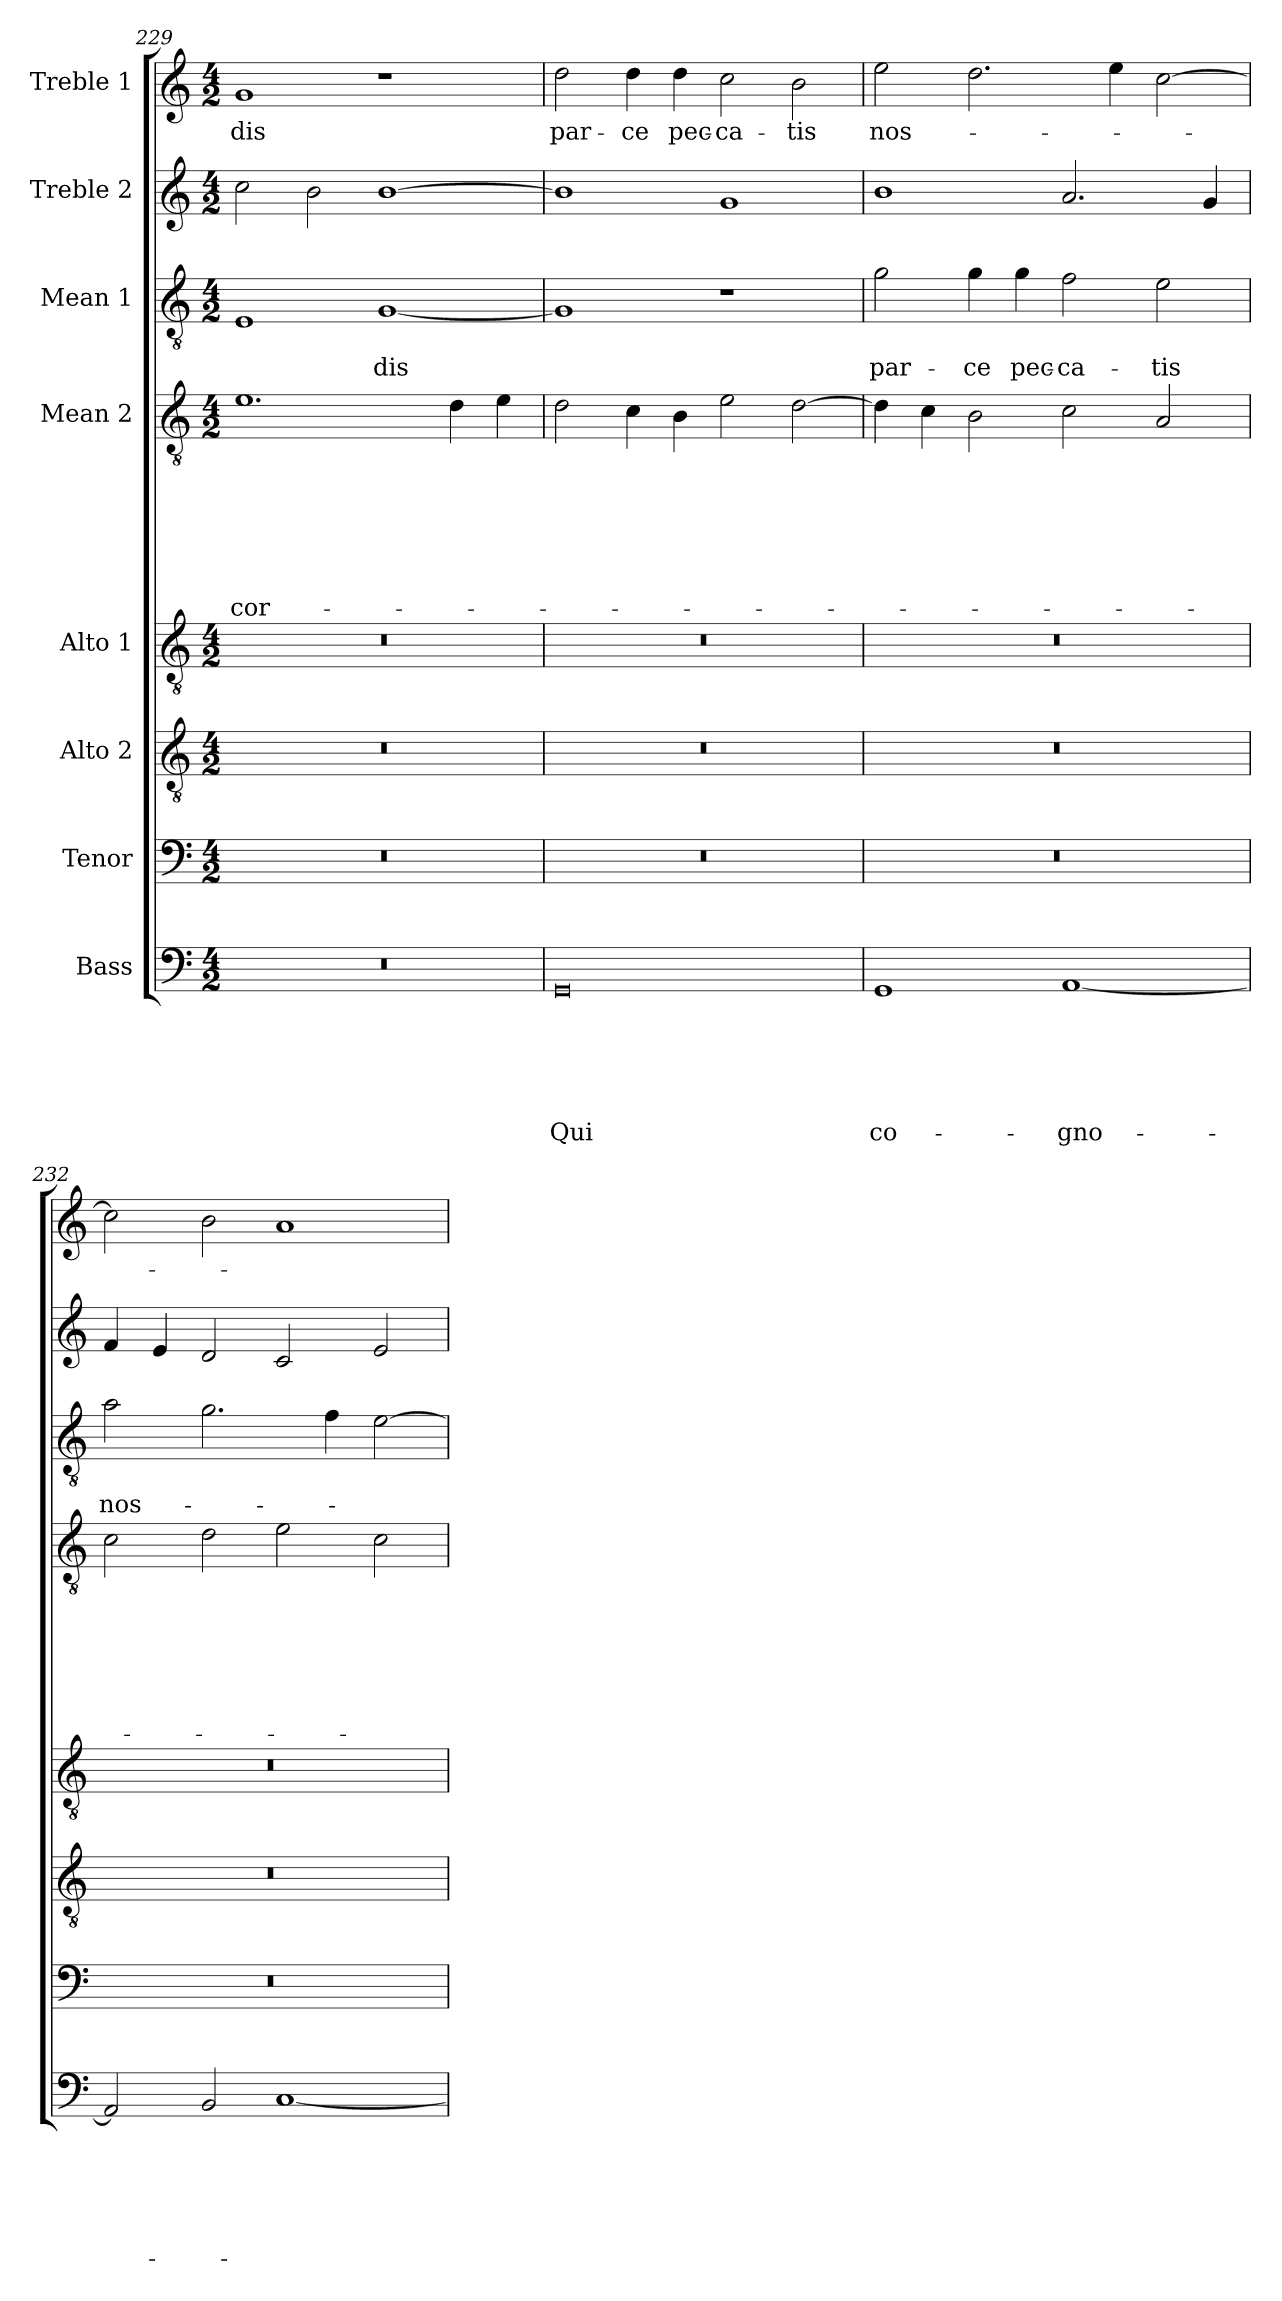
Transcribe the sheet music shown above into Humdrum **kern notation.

**kern	**text	**text	**text	**text	**text	**text	**kern	**kern	**kern	**kern	**text	**text	**text	**text	**text	**text	**text	**kern	**text	**text	**kern	**kern	**text
*part8	*part8	*part8	*part8	*part8	*part8	*part8	*part7	*part6	*part5	*part4	*part4	*part4	*part4	*part4	*part4	*part4	*part4	*part3	*part3	*part3	*part2	*part1	*part1
*staff8	*staff8	*staff8	*staff8	*staff8	*staff8	*staff8	*staff7	*staff6	*staff5	*staff4	*staff4	*staff4	*staff4	*staff4	*staff4	*staff4	*staff4	*staff3	*staff3	*staff3	*staff2	*staff1	*staff1
*I"Bass	*	*	*	*	*	*	*I"Tenor	*I"Alto 2	*I"Alto 1	*I"Mean 2	*	*	*	*	*	*	*	*I"Mean 1	*	*	*I"Treble 2	*I"Treble 1	*
*clefF4	*	*	*	*	*	*	*clefF4	*clefGv2	*clefGv2	*clefGv2	*	*	*	*	*	*	*	*clefGv2	*	*	*clefG2	*clefG2	*
*k[]	*	*	*	*	*	*	*k[]	*k[]	*k[]	*k[]	*	*	*	*	*	*	*	*k[]	*	*	*k[]	*k[]	*
*C:	*	*	*	*	*	*	*C:	*C:	*C:	*C:	*	*	*	*	*	*	*	*C:	*	*	*C:	*C:	*
*M4/2	*	*	*	*	*	*	*M4/2	*M4/2	*M4/2	*M4/2	*	*	*	*	*	*	*	*M4/2	*	*	*M4/2	*M4/2	*
=229	=229	=229	=229	=229	=229	=229	=229	=229	=229	=229	=229	=229	=229	=229	=229	=229	=229	=229	=229	=229	=229	=229	=229
0r	.	.	.	.	.	.	0r	0r	0r	1.e	.	.	.	.	.	.	cor-	1E	.	.	2cc\	1g	-dis
.	.	.	.	.	.	.	.	.	.	.	.	.	.	.	.	.	.	.	.	.	2b\	.	.
.	.	.	.	.	.	.	.	.	.	.	.	.	.	.	.	.	.	[1G	.	-dis	[1b	1r	.
.	.	.	.	.	.	.	.	.	.	4d\	.	.	.	.	.	.	.	.	.	.	.	.	.
.	.	.	.	.	.	.	.	.	.	4e\	.	.	.	.	.	.	.	.	.	.	.	.	.
=230	=230	=230	=230	=230	=230	=230	=230	=230	=230	=230	=230	=230	=230	=230	=230	=230	=230	=230	=230	=230	=230	=230	=230
0GG	.	.	.	.	.	Qui	0r	0r	0r	2d\	.	.	.	.	.	.	.	1G]	.	.	1b]	2dd\	par-
.	.	.	.	.	.	.	.	.	.	4c\	.	.	.	.	.	.	.	.	.	.	.	4dd\	-ce
.	.	.	.	.	.	.	.	.	.	4B\	.	.	.	.	.	.	.	.	.	.	.	4dd\	pec-
.	.	.	.	.	.	.	.	.	.	2e\	.	.	.	.	.	.	.	1r	.	.	1g	2cc\	-ca-
.	.	.	.	.	.	.	.	.	.	[2d\	.	.	.	.	.	.	.	.	.	.	.	2b\	-tis
=231	=231	=231	=231	=231	=231	=231	=231	=231	=231	=231	=231	=231	=231	=231	=231	=231	=231	=231	=231	=231	=231	=231	=231
1GG	.	.	.	.	.	co-	0r	0r	0r	4d\]	.	.	.	.	.	.	.	2g\	.	par-	1b	2ee\	nos-
.	.	.	.	.	.	.	.	.	.	4c\	.	.	.	.	.	.	.	.	.	.	.	.	.
.	.	.	.	.	.	.	.	.	.	2B\	.	.	.	.	.	.	.	4g\	.	-ce	.	2.dd\	.
.	.	.	.	.	.	.	.	.	.	.	.	.	.	.	.	.	.	4g\	.	pec-	.	.	.
[1AA	.	.	.	.	.	-gno-	.	.	.	2c\	.	.	.	.	.	.	.	2f\	.	-ca-	2.a/	.	.
.	.	.	.	.	.	.	.	.	.	.	.	.	.	.	.	.	.	.	.	.	.	4ee\	.
.	.	.	.	.	.	.	.	.	.	2A/	.	.	.	.	.	.	.	2e\	.	-tis	.	[2cc\	.
.	.	.	.	.	.	.	.	.	.	.	.	.	.	.	.	.	.	.	.	.	4g/	.	.
=232	=232	=232	=232	=232	=232	=232	=232	=232	=232	=232	=232	=232	=232	=232	=232	=232	=232	=232	=232	=232	=232	=232	=232
2AA/]	.	.	.	.	.	.	0r	0r	0r	2c\	.	.	.	.	.	.	.	2a\	.	nos-	4f/	2cc\]	.
.	.	.	.	.	.	.	.	.	.	.	.	.	.	.	.	.	.	.	.	.	4e/	.	.
2BB/	.	.	.	.	.	.	.	.	.	2d\	.	.	.	.	.	.	.	2.g\	.	.	2d/	2b\	.
[1C	.	.	.	.	.	.	.	.	.	2e\	.	.	.	.	.	.	.	.	.	.	2c/	1a	.
.	.	.	.	.	.	.	.	.	.	.	.	.	.	.	.	.	.	4f\	.	.	.	.	.
.	.	.	.	.	.	.	.	.	.	2c\	.	.	.	.	.	.	.	[2e\	.	.	2e/	.	.
=	=	=	=	=	=	=	=	=	=	=	=	=	=	=	=	=	=	=	=	=	=	=	=
*-	*-	*-	*-	*-	*-	*-	*-	*-	*-	*-	*-	*-	*-	*-	*-	*-	*-	*-	*-	*-	*-	*-	*-
